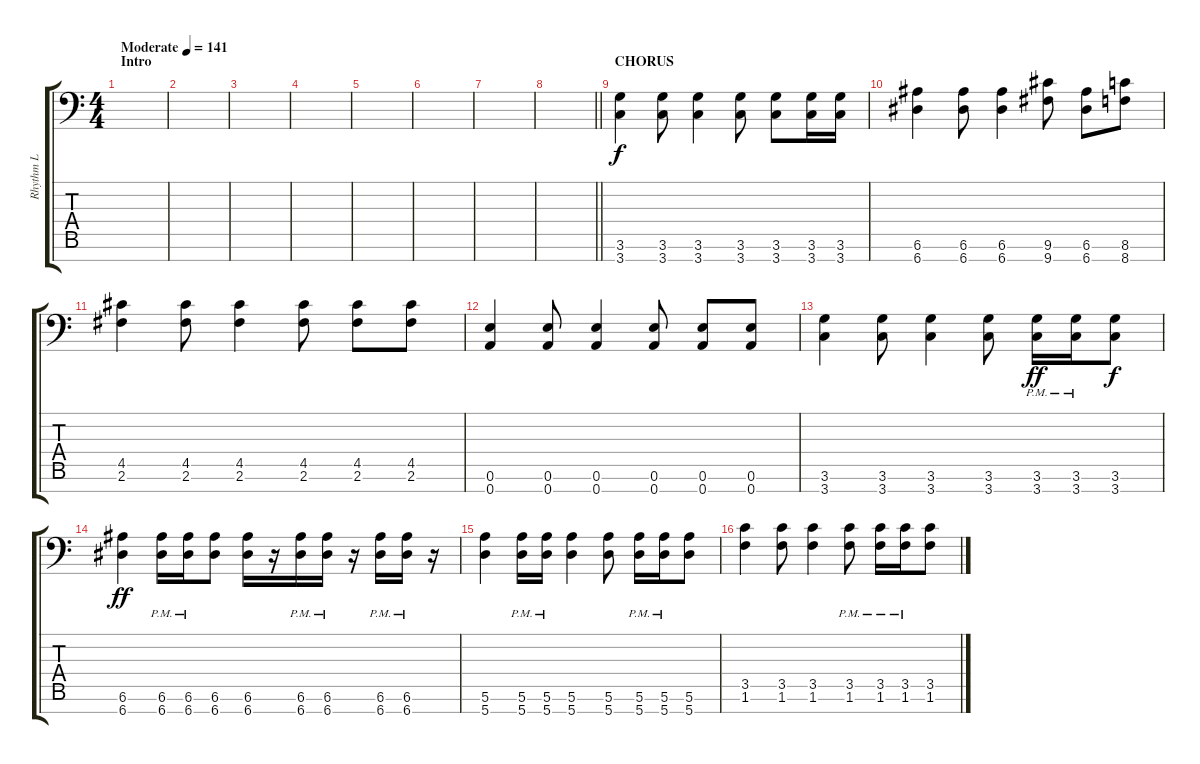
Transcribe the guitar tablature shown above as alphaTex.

\track ("Rhythm L" "Rhythm L") {instrument distortionguitar}
\staff {score tabs}
\tuning (E4 B3 G3 D3 A2 E2 A1) {hide}
\ts (4 4)
\section ("" "Intro")
\tempo (141 "Moderate")
\clef f4
\ks c
|
|
|
|
|
|
|
\barLineRight lightlight
|
\section ("" "CHORUS")
(3.6 3.7).4 (3.6 3.7).8 (3.6 3.7).4 (3.6 3.7).8 (3.6 3.7).8 (3.6 3.7).16 (3.6 3.7).16 |
(6.6 6.7).4 (6.6 6.7).8 (6.6 6.7).4 (9.6 9.7).8 (6.6 6.7).8 (8.6 8.7).8 |
(4.5 2.6).4 (4.5 2.6).8 (4.5 2.6).4 (4.5 2.6).8 (4.5 2.6).8 (4.5 2.6).8 |
(0.6 0.7).4 (0.6 0.7).8 (0.6 0.7).4 (0.6 0.7).8 (0.6 0.7).8 (0.6 0.7).8 |
(3.6 3.7).4 (3.6 3.7).8 (3.6 3.7).4 (3.6 3.7).8 (3.6{pm} 3.7{pm}).16{dy ff} (3.6{pm} 3.7{pm}).16 (3.6 3.7).8{dy f} |
(6.6 6.7).4{dy ff} (6.6{pm} 6.7{pm}).16 (6.6{pm} 6.7{pm}).16 (6.6 6.7).8 (6.6 6.7).16 r.16 (6.6{pm} 6.7{pm}).16 (6.6{pm} 6.7{pm}).16 r.16 (6.6{pm} 6.7{pm}).16 (6.6{pm} 6.7{pm}).16 r.16 |
(5.6 5.7).4 (5.6{pm} 5.7{pm}).16 (5.6{pm} 5.7{pm}).16 (5.6 5.7).4 (5.6 5.7).8 (5.6{pm} 5.7{pm}).16 (5.6{pm} 5.7{pm}).16 (5.6 5.7).8 |
(3.5 1.6).4 (3.5 1.6).8 (3.5 1.6).4 (3.5{pm} 1.6{pm}).8 (3.5{pm} 1.6{pm}).16 (3.5{pm} 1.6{pm}).16 (3.5 1.6).8
